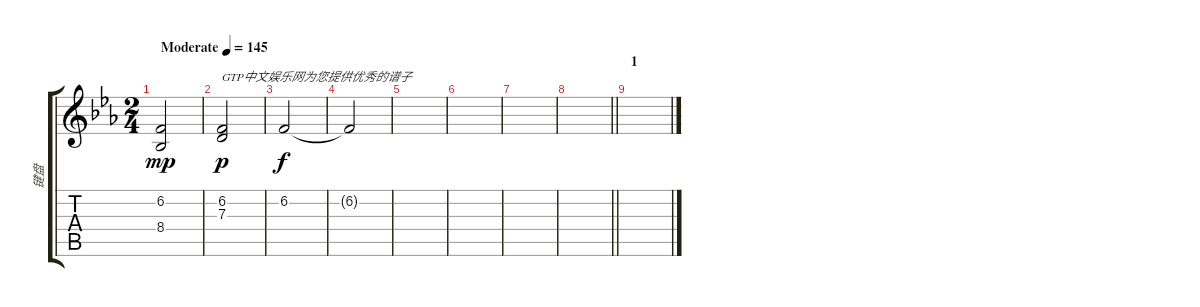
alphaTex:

\track ("键盘" "键盘") {instrument trombone}
\staff {score tabs}
\tuning (E4 B3 G3 D3 A2 E2) {hide}
\ts (2 4)
\tempo (145 "Moderate")
\clef g2
\ks eb
(6.2 8.4).2{dy mp instrument trombone} |
(6.2 7.3).2{txt "GTP中文娱乐网为您提供优秀的谱子" dy p} |
6.2.2{dy f} |
6.2{t}.2 |
|
|
|
\barLineRight lightlight
|
\section ("" "1")
